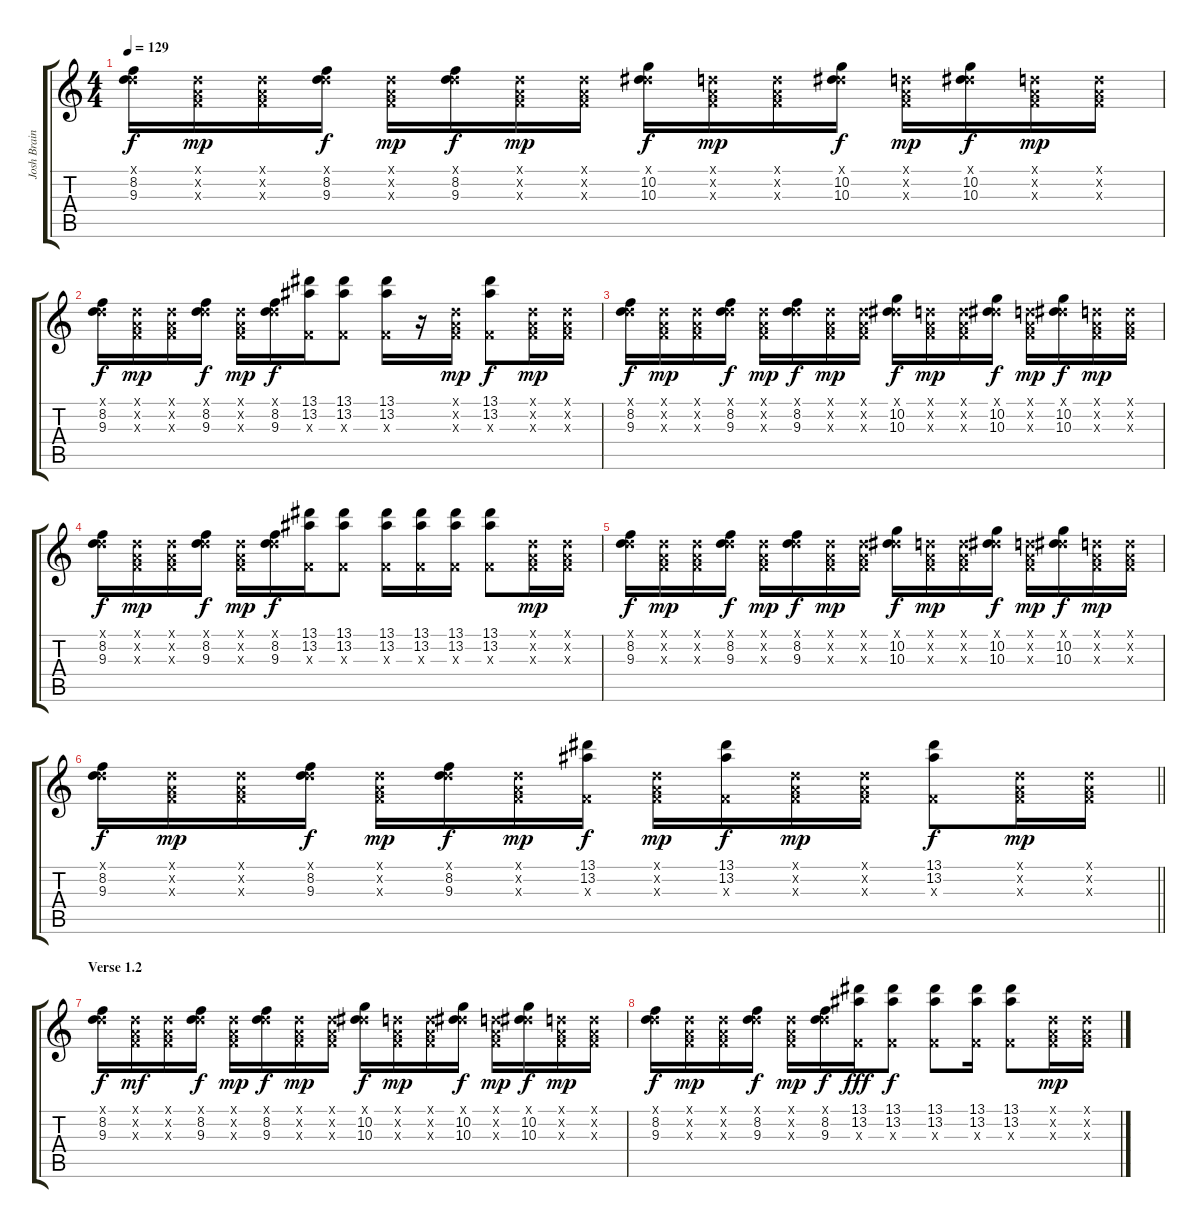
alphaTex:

\track ("Josh Brainard" "Josh Brain") {instrument distortionguitar}
\staff {score tabs}
\tuning (D4 A3 F3 C3 G2 C2) {hide}
\ts (4 4)
\tempo 129
\clef g2
\ks c
(0.1{x} 8.2 9.3).16{dy f} (0.1{x} 0.2{x} 0.3{x}).16{dy mp} (0.1{x} 0.2{x} 0.3{x}).16 (0.1{x} 8.2 9.3).16{dy f} (0.1{x} 0.2{x} 0.3{x}).16{dy mp} (0.1{x} 8.2 9.3).16{dy f} (0.1{x} 0.2{x} 0.3{x}).16{dy mp} (0.1{x} 0.2{x} 0.3{x}).16 (0.1{x} 10.2 10.3).16{dy f} (0.1{x} 0.2{x} 0.3{x}).16{dy mp} (0.1{x} 0.2{x} 0.3{x}).16 (0.1{x} 10.2 10.3).16{dy f} (0.1{x} 0.2{x} 0.3{x}).16{dy mp} (0.1{x} 10.2 10.3).16{dy f} (0.1{x} 0.2{x} 0.3{x}).16{dy mp} (0.1{x} 0.2{x} 0.3{x}).16 |
(0.1{x} 8.2 9.3).16{dy f} (0.1{x} 0.2{x} 0.3{x}).16{dy mp} (0.1{x} 0.2{x} 0.3{x}).16 (0.1{x} 8.2 9.3).16{dy f} (0.1{x} 0.2{x} 0.3{x}).16{dy mp} (0.1{x} 8.2 9.3).16{dy f} (13.1 13.2 0.3{x}).16 (13.1 13.2 0.3{x}).8 (13.1 13.2 0.3{x}).16 r.16 (0.1{x} 0.2{x} 0.3{x}).16{dy mp} (13.1 13.2 0.3{x}).8{dy f} (0.1{x} 0.2{x} 0.3{x}).16{dy mp} (0.1{x} 0.2{x} 0.3{x}).16 |
(0.1{x} 8.2 9.3).16{dy f} (0.1{x} 0.2{x} 0.3{x}).16{dy mp} (0.1{x} 0.2{x} 0.3{x}).16 (0.1{x} 8.2 9.3).16{dy f} (0.1{x} 0.2{x} 0.3{x}).16{dy mp} (0.1{x} 8.2 9.3).16{dy f} (0.1{x} 0.2{x} 0.3{x}).16{dy mp} (0.1{x} 0.2{x} 0.3{x}).16 (0.1{x} 10.2 10.3).16{dy f} (0.1{x} 0.2{x} 0.3{x}).16{dy mp} (0.1{x} 0.2{x} 0.3{x}).16 (0.1{x} 10.2 10.3).16{dy f} (0.1{x} 0.2{x} 0.3{x}).16{dy mp} (0.1{x} 10.2 10.3).16{dy f} (0.1{x} 0.2{x} 0.3{x}).16{dy mp} (0.1{x} 0.2{x} 0.3{x}).16 |
(0.1{x} 8.2 9.3).16{dy f} (0.1{x} 0.2{x} 0.3{x}).16{dy mp} (0.1{x} 0.2{x} 0.3{x}).16 (0.1{x} 8.2 9.3).16{dy f} (0.1{x} 0.2{x} 0.3{x}).16{dy mp} (0.1{x} 8.2 9.3).16{dy f} (13.1 13.2 0.3{x}).16 (13.1 13.2 0.3{x}).8 (13.1 13.2 0.3{x}).16 (13.1 13.2 0.3{x}).16 (13.1 13.2 0.3{x}).16 (13.1 13.2 0.3{x}).8 (0.1{x} 0.2{x} 0.3{x}).16{dy mp} (0.1{x} 0.2{x} 0.3{x}).16 |
(0.1{x} 8.2 9.3).16{dy f} (0.1{x} 0.2{x} 0.3{x}).16{dy mp} (0.1{x} 0.2{x} 0.3{x}).16 (0.1{x} 8.2 9.3).16{dy f} (0.1{x} 0.2{x} 0.3{x}).16{dy mp} (0.1{x} 8.2 9.3).16{dy f} (0.1{x} 0.2{x} 0.3{x}).16{dy mp} (0.1{x} 0.2{x} 0.3{x}).16 (0.1{x} 10.2 10.3).16{dy f} (0.1{x} 0.2{x} 0.3{x}).16{dy mp} (0.1{x} 0.2{x} 0.3{x}).16 (0.1{x} 10.2 10.3).16{dy f} (0.1{x} 0.2{x} 0.3{x}).16{dy mp} (0.1{x} 10.2 10.3).16{dy f} (0.1{x} 0.2{x} 0.3{x}).16{dy mp} (0.1{x} 0.2{x} 0.3{x}).16 |
\barLineRight lightlight
(0.1{x} 8.2 9.3).16{dy f} (0.1{x} 0.2{x} 0.3{x}).16{dy mp} (0.1{x} 0.2{x} 0.3{x}).16 (0.1{x} 8.2 9.3).16{dy f} (0.1{x} 0.2{x} 0.3{x}).16{dy mp} (0.1{x} 8.2 9.3).16{dy f} (0.1{x} 0.2{x} 0.3{x}).16{dy mp} (13.1 13.2 0.3{x}).16{dy f} (0.1{x} 0.2{x} 0.3{x}).16{dy mp} (13.1 13.2 0.3{x}).16{dy f} (0.1{x} 0.2{x} 0.3{x}).16{dy mp} (0.1{x} 0.2{x} 0.3{x}).16 (13.1 13.2 0.3{x}).8{dy f} (0.1{x} 0.2{x} 0.3{x}).16{dy mp} (0.1{x} 0.2{x} 0.3{x}).16 |
\section ("" "Verse 1.2")
(0.1{x} 8.2 9.3).16{dy f} (0.1{x} 0.2{x} 0.3{x}).16{dy mf} (0.1{x} 0.2{x} 0.3{x}).16 (0.1{x} 8.2 9.3).16{dy f} (0.1{x} 0.2{x} 0.3{x}).16{dy mp} (0.1{x} 8.2 9.3).16{dy f} (0.1{x} 0.2{x} 0.3{x}).16{dy mp} (0.1{x} 0.2{x} 0.3{x}).16 (0.1{x} 10.2 10.3).16{dy f} (0.1{x} 0.2{x} 0.3{x}).16{dy mp} (0.1{x} 0.2{x} 0.3{x}).16 (0.1{x} 10.2 10.3).16{dy f} (0.1{x} 0.2{x} 0.3{x}).16{dy mp} (0.1{x} 10.2 10.3).16{dy f} (0.1{x} 0.2{x} 0.3{x}).16{dy mp} (0.1{x} 0.2{x} 0.3{x}).16 |
(0.1{x} 8.2 9.3).16{dy f} (0.1{x} 0.2{x} 0.3{x}).16{dy mp} (0.1{x} 0.2{x} 0.3{x}).16 (0.1{x} 8.2 9.3).16{dy f} (0.1{x} 0.2{x} 0.3{x}).16{dy mp} (0.1{x} 8.2 9.3).16{dy f} (13.1 13.2 0.3{x}).16{dy fff} (13.1 13.2 0.3{x}).8{dy f} (13.1 13.2 0.3{x}).8 (13.1 13.2 0.3{x}).16 (13.1 13.2 0.3{x}).8 (0.1{x} 0.2{x} 0.3{x}).16{dy mp} (0.1{x} 0.2{x} 0.3{x}).16
